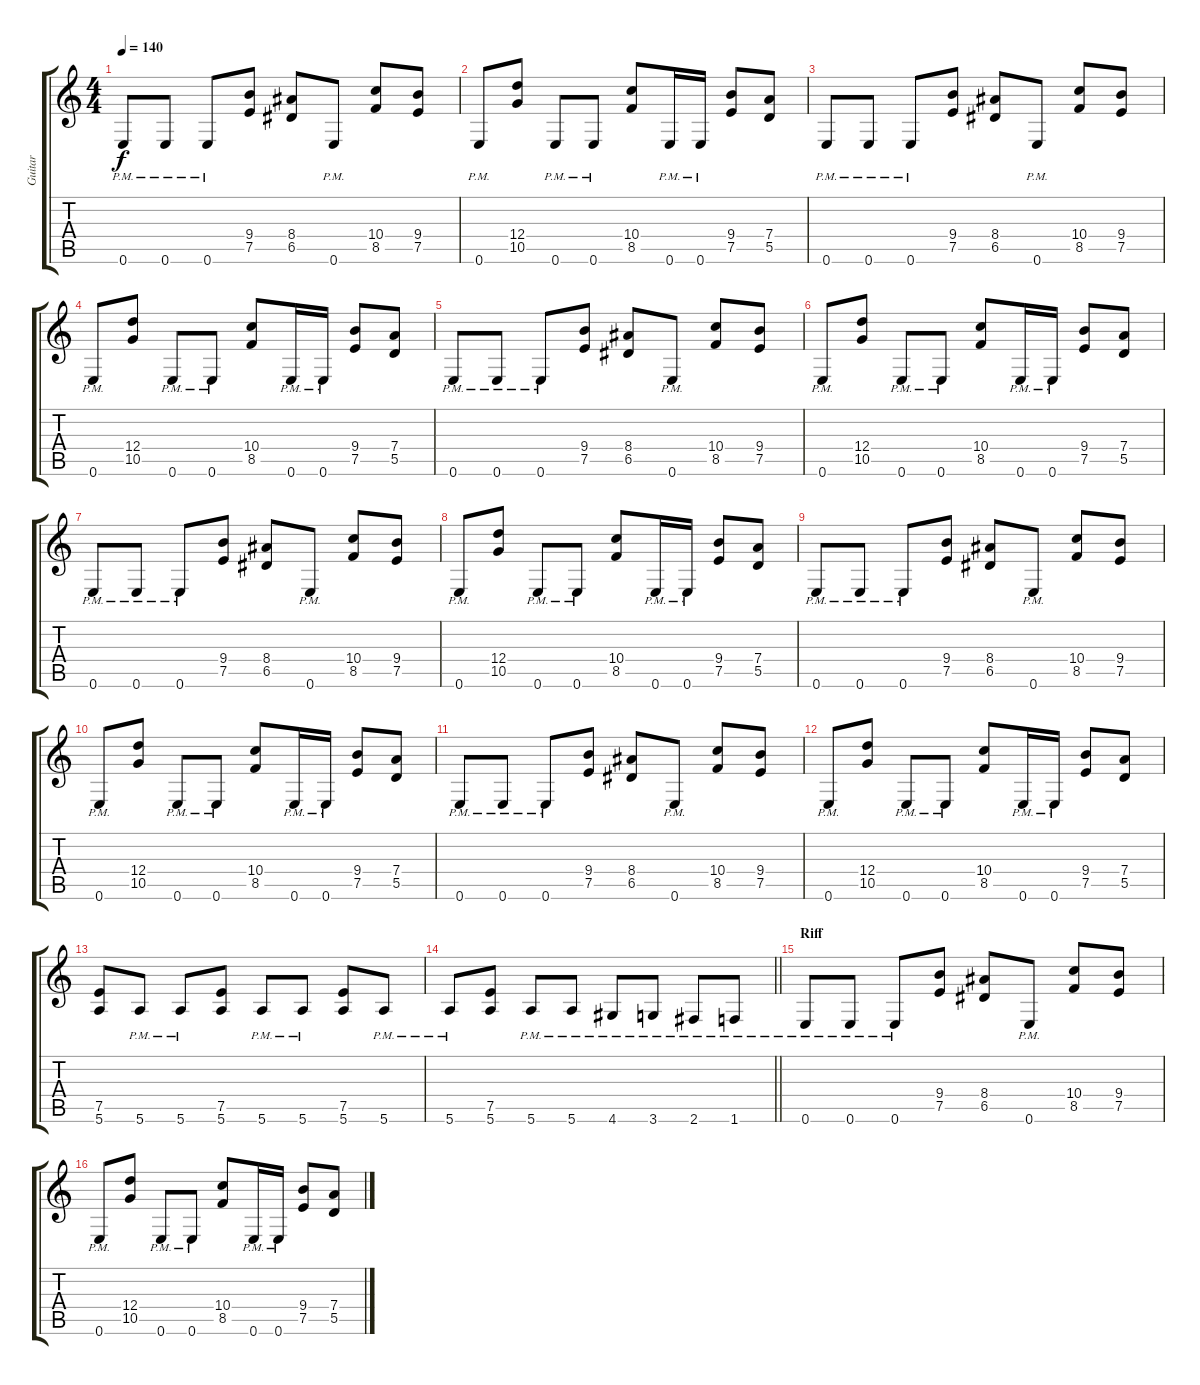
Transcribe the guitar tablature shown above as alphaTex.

\track ("Guitar" "Guitar") {instrument distortionguitar}
\staff {score tabs}
\tuning (E4 B3 G3 D3 A2 E2) {hide}
\ts (4 4)
\tempo 140
\clef g2
\ks c
0.6{pm}.8{dy f} 0.6{pm}.8 0.6{pm}.8 (9.4 7.5).8 (8.4 6.5).8 0.6{pm}.8 (10.4 8.5).8 (9.4 7.5).8 |
0.6{pm}.8 (12.4 10.5).8 0.6{pm}.8 0.6{pm}.8 (10.4 8.5).8 0.6{pm}.16 0.6{pm}.16 (9.4 7.5).8 (7.4 5.5).8 |
0.6{pm}.8 0.6{pm}.8 0.6{pm}.8 (9.4 7.5).8 (8.4 6.5).8 0.6{pm}.8 (10.4 8.5).8 (9.4 7.5).8 |
0.6{pm}.8 (12.4 10.5).8 0.6{pm}.8 0.6{pm}.8 (10.4 8.5).8 0.6{pm}.16 0.6{pm}.16 (9.4 7.5).8 (7.4 5.5).8 |
0.6{pm}.8 0.6{pm}.8 0.6{pm}.8 (9.4 7.5).8 (8.4 6.5).8 0.6{pm}.8 (10.4 8.5).8 (9.4 7.5).8 |
0.6{pm}.8 (12.4 10.5).8 0.6{pm}.8 0.6{pm}.8 (10.4 8.5).8 0.6{pm}.16 0.6{pm}.16 (9.4 7.5).8 (7.4 5.5).8 |
0.6{pm}.8 0.6{pm}.8 0.6{pm}.8 (9.4 7.5).8 (8.4 6.5).8 0.6{pm}.8 (10.4 8.5).8 (9.4 7.5).8 |
0.6{pm}.8 (12.4 10.5).8 0.6{pm}.8 0.6{pm}.8 (10.4 8.5).8 0.6{pm}.16 0.6{pm}.16 (9.4 7.5).8 (7.4 5.5).8 |
0.6{pm}.8 0.6{pm}.8 0.6{pm}.8 (9.4 7.5).8 (8.4 6.5).8 0.6{pm}.8 (10.4 8.5).8 (9.4 7.5).8 |
0.6{pm}.8 (12.4 10.5).8 0.6{pm}.8 0.6{pm}.8 (10.4 8.5).8 0.6{pm}.16 0.6{pm}.16 (9.4 7.5).8 (7.4 5.5).8 |
0.6{pm}.8 0.6{pm}.8 0.6{pm}.8 (9.4 7.5).8 (8.4 6.5).8 0.6{pm}.8 (10.4 8.5).8 (9.4 7.5).8 |
0.6{pm}.8 (12.4 10.5).8 0.6{pm}.8 0.6{pm}.8 (10.4 8.5).8 0.6{pm}.16 0.6{pm}.16 (9.4 7.5).8 (7.4 5.5).8 |
(7.5 5.6).8 5.6{pm}.8 5.6{pm}.8 (7.5 5.6).8 5.6{pm}.8 5.6{pm}.8 (7.5 5.6).8 5.6{pm}.8 |
\barLineRight lightlight
5.6{pm}.8 (7.5 5.6).8 5.6{pm}.8 5.6{pm}.8 4.6{pm}.8 3.6{pm}.8 2.6{pm}.8 1.6{pm}.8 |
\section ("" "Riff")
0.6{pm}.8 0.6{pm}.8 0.6{pm}.8 (9.4 7.5).8 (8.4 6.5).8 0.6{pm}.8 (10.4 8.5).8 (9.4 7.5).8 |
0.6{pm}.8 (12.4 10.5).8 0.6{pm}.8 0.6{pm}.8 (10.4 8.5).8 0.6{pm}.16 0.6{pm}.16 (9.4 7.5).8 (7.4 5.5).8
